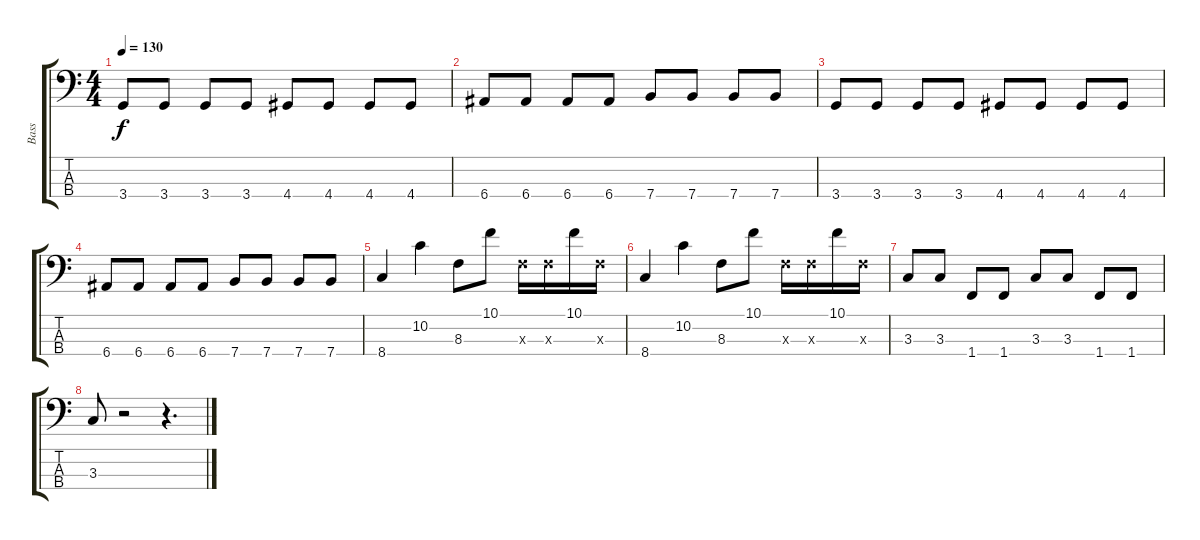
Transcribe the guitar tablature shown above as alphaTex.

\track ("Bass" "Bass") {instrument slapbass1}
\staff {score tabs}
\tuning (G2 D2 A1 E1) {hide}
\ts (4 4)
\tempo 130
\clef f4
\ks c
3.4.8{dy f} 3.4.8 3.4.8 3.4.8 4.4.8 4.4.8 4.4.8 4.4.8 |
6.4.8 6.4.8 6.4.8 6.4.8 7.4.8 7.4.8 7.4.8 7.4.8 |
3.4.8 3.4.8 3.4.8 3.4.8 4.4.8 4.4.8 4.4.8 4.4.8 |
6.4.8 6.4.8 6.4.8 6.4.8 7.4.8 7.4.8 7.4.8 7.4.8 |
8.4.4 10.2.4 8.3.8 10.1.8 8.3{x}.16 8.3{x}.16 10.1.16 8.3{x}.16 |
8.4.4 10.2.4 8.3.8 10.1.8 8.3{x}.16 8.3{x}.16 10.1.16 8.3{x}.16 |
3.3.8 3.3.8 1.4.8 1.4.8 3.3.8 3.3.8 1.4.8 1.4.8 |
3.3.8 r.2 r.4{d}
